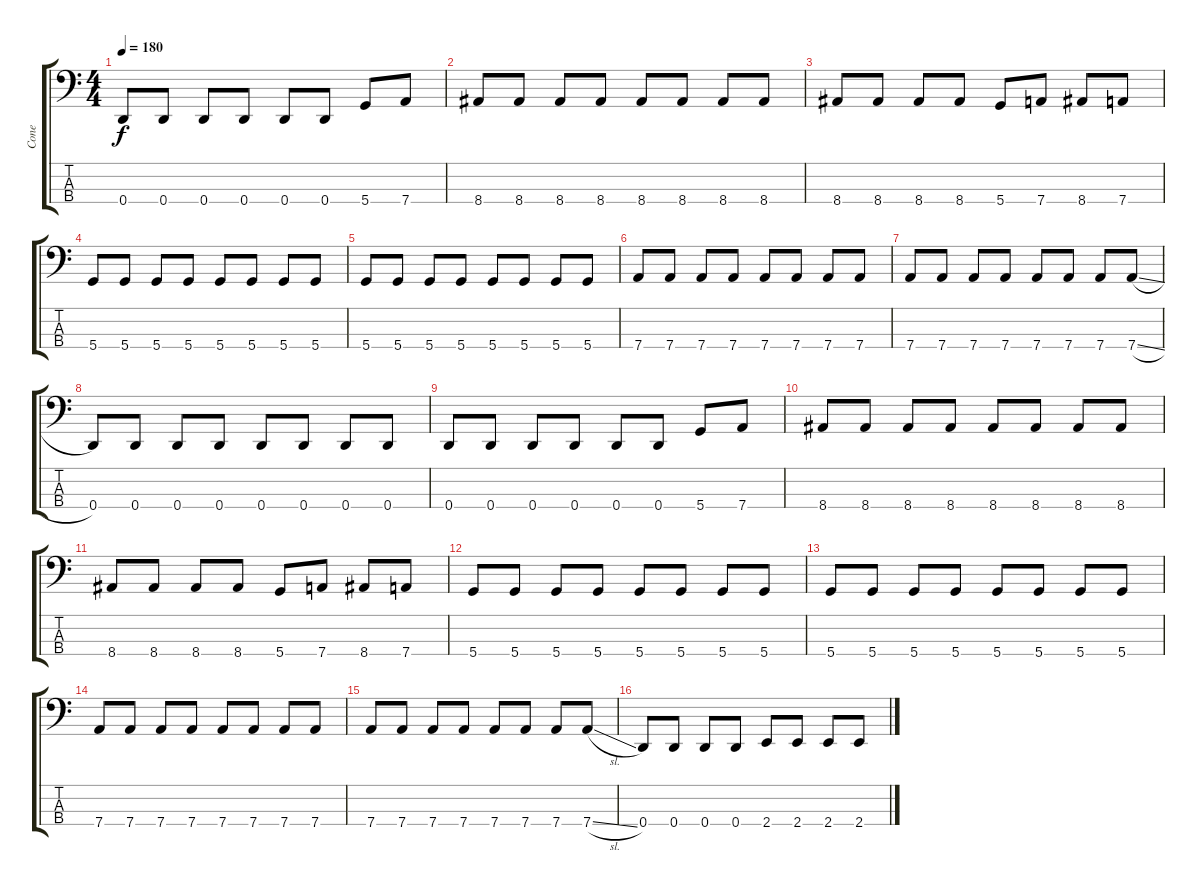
\track ("Cone" "Cone") {instrument electricbasspick}
\staff {score tabs}
\tuning (G2 D2 A1 D1) {hide}
\ts (4 4)
\tempo 180
\clef f4
\ks c
0.4.8{dy f} 0.4.8 0.4.8 0.4.8 0.4.8 0.4.8 5.4.8 7.4.8 |
8.4.8 8.4.8 8.4.8 8.4.8 8.4.8 8.4.8 8.4.8 8.4.8 |
8.4.8 8.4.8 8.4.8 8.4.8 5.4.8 7.4.8 8.4.8 7.4.8 |
5.4.8 5.4.8 5.4.8 5.4.8 5.4.8 5.4.8 5.4.8 5.4.8 |
5.4.8 5.4.8 5.4.8 5.4.8 5.4.8 5.4.8 5.4.8 5.4.8 |
7.4.8 7.4.8 7.4.8 7.4.8 7.4.8 7.4.8 7.4.8 7.4.8 |
7.4.8 7.4.8 7.4.8 7.4.8 7.4.8 7.4.8 7.4.8 7.4{sl}.8 |
0.4.8 0.4.8 0.4.8 0.4.8 0.4.8 0.4.8 0.4.8 0.4.8 |
0.4.8 0.4.8 0.4.8 0.4.8 0.4.8 0.4.8 5.4.8 7.4.8 |
8.4.8 8.4.8 8.4.8 8.4.8 8.4.8 8.4.8 8.4.8 8.4.8 |
8.4.8 8.4.8 8.4.8 8.4.8 5.4.8 7.4.8 8.4.8 7.4.8 |
5.4.8 5.4.8 5.4.8 5.4.8 5.4.8 5.4.8 5.4.8 5.4.8 |
5.4.8 5.4.8 5.4.8 5.4.8 5.4.8 5.4.8 5.4.8 5.4.8 |
7.4.8 7.4.8 7.4.8 7.4.8 7.4.8 7.4.8 7.4.8 7.4.8 |
7.4.8 7.4.8 7.4.8 7.4.8 7.4.8 7.4.8 7.4.8 7.4{sl}.8 |
0.4.8 0.4.8 0.4.8 0.4.8 2.4.8 2.4.8 2.4.8 2.4.8
